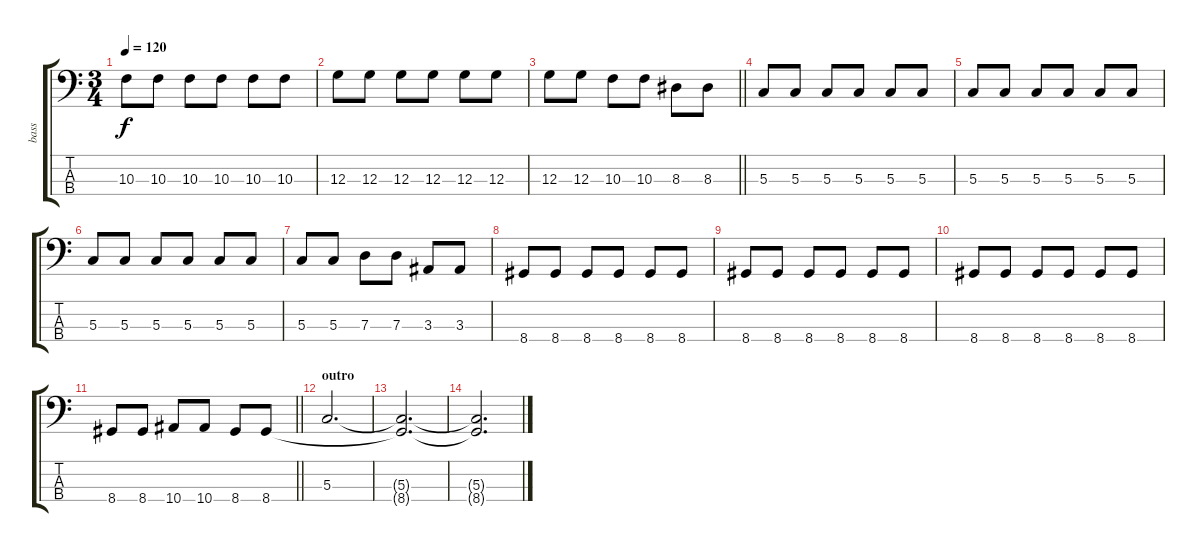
\track ("bass" "bass") {instrument electricbassfinger}
\staff {score tabs}
\tuning (F2 C2 G1 C1) {hide}
\ts (3 4)
\tempo 120
\clef f4
\ks c
10.3.8{dy f} 10.3.8 10.3.8 10.3.8 10.3.8 10.3.8 |
12.3.8 12.3.8 12.3.8 12.3.8 12.3.8 12.3.8 |
\barLineRight lightlight
12.3.8 12.3.8 10.3.8 10.3.8 8.3.8 8.3.8 |
5.3.8 5.3.8 5.3.8 5.3.8 5.3.8 5.3.8 |
5.3.8 5.3.8 5.3.8 5.3.8 5.3.8 5.3.8 |
5.3.8 5.3.8 5.3.8 5.3.8 5.3.8 5.3.8 |
5.3.8 5.3.8 7.3.8 7.3.8 3.3.8 3.3.8 |
8.4.8 8.4.8 8.4.8 8.4.8 8.4.8 8.4.8 |
8.4.8 8.4.8 8.4.8 8.4.8 8.4.8 8.4.8 |
8.4.8 8.4.8 8.4.8 8.4.8 8.4.8 8.4.8 |
\barLineRight lightlight
8.4.8 8.4.8 10.4.8 10.4.8 8.4.8 8.4.8 |
\section ("" "outro")
5.3.2{d} |
(5.3{t} 8.4{t}).2{d} |
(5.3{t} 8.4{t}).2{d}
